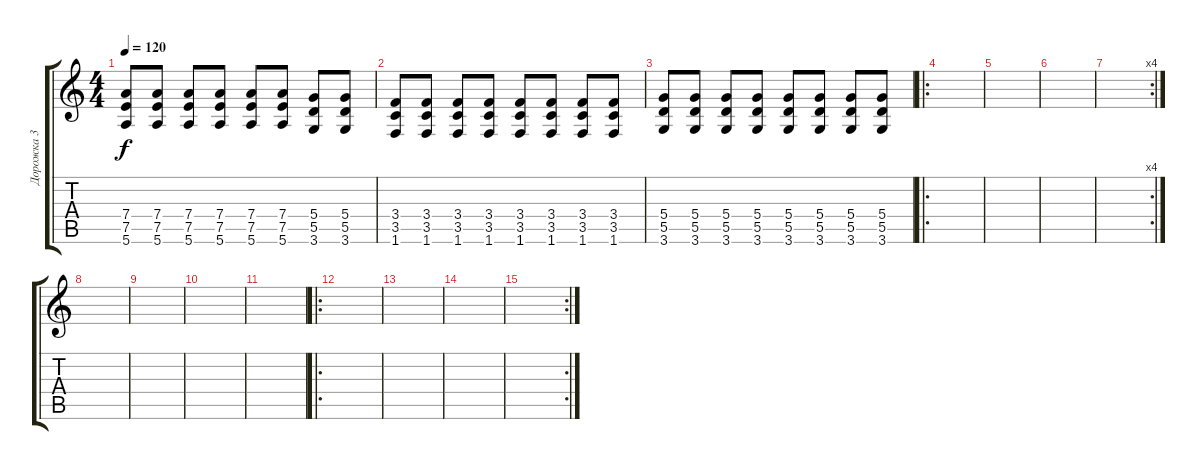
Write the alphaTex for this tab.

\track ("Дорожка 3" "Дорожка 3") {instrument overdrivenguitar}
\staff {score tabs}
\tuning (E4 B3 G3 D3 A2 E2) {hide}
\ts (4 4)
\tempo 120
\clef g2
\ks c
(7.4 7.5 5.6).8{dy f} (7.4 7.5 5.6).8 (7.4 7.5 5.6).8 (7.4 7.5 5.6).8 (7.4 7.5 5.6).8 (7.4 7.5 5.6).8 (5.4 5.5 3.6).8 (5.4 5.5 3.6).8 |
(3.4 3.5 1.6).8 (3.4 3.5 1.6).8 (3.4 3.5 1.6).8 (3.4 3.5 1.6).8 (3.4 3.5 1.6).8 (3.4 3.5 1.6).8 (3.4 3.5 1.6).8 (3.4 3.5 1.6).8 |
(5.4 5.5 3.6).8 (5.4 5.5 3.6).8 (5.4 5.5 3.6).8 (5.4 5.5 3.6).8 (5.4 5.5 3.6).8 (5.4 5.5 3.6).8 (5.4 5.5 3.6).8 (5.4 5.5 3.6).8 |
\ro
|
|
|
\rc 4
|
|
|
|
|
\ro
|
|
|
\rc 2
